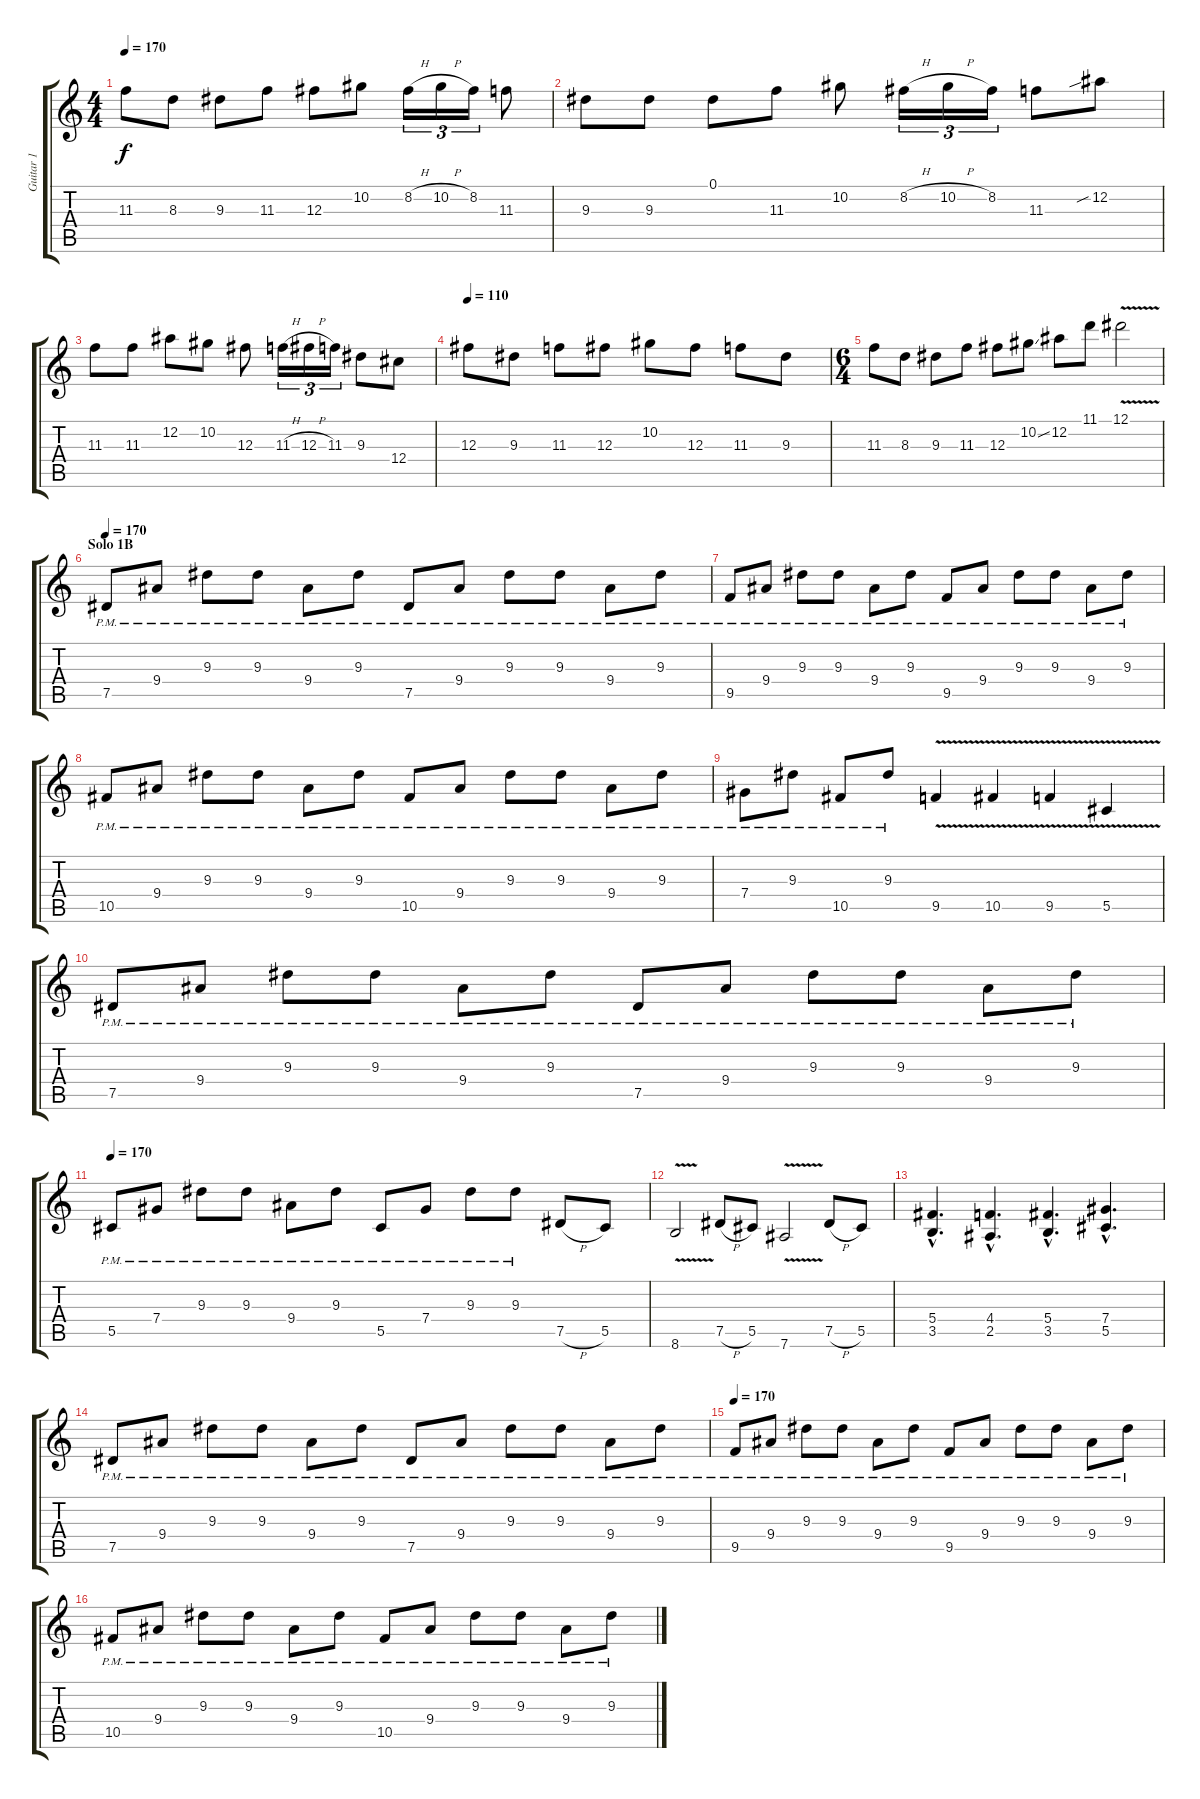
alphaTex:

\track ("Guitar 1" "Guitar 1") {instrument distortionguitar}
\staff {score tabs}
\tuning (Eb4 Bb3 Gb3 Db3 Ab2 Eb2) {hide}
\ts (4 4)
\tempo 170
\clef g2
\ks c
11.3.8{dy f} 8.3.8 9.3.8 11.3.8 12.3.8 10.2.8 8.2{h}.16{tu (3 2)} 10.2{h}.16{tu (3 2)} 8.2.16{tu (3 2)} 11.3.8 |
9.3.8 9.3.8 0.1.8 11.3.8 10.2.8 8.2{h}.16{tu (3 2)} 10.2{h}.16{tu (3 2)} 8.2.16{tu (3 2)} 11.3.8 12.2{sib}.8 |
11.3.8 11.3.8 12.2.8 10.2.8 12.3.8 11.3{h}.16{tu (3 2)} 12.3{h}.16{tu (3 2)} 11.3.16{tu (3 2)} 9.3.8 12.4.8 |
\tempo 110
12.3.8 9.3.8 11.3.8 12.3.8 10.2.8 12.3.8 11.3.8 9.3.8 |
\ts (6 4)
11.3.8 8.3.8 9.3.8 11.3.8 12.3.8 10.2{ss}.8 12.2.8 11.1.8 12.1{v}.2 |
\section ("" "Solo 1B ")
\tempo 170
7.5{pm}.8{instrument distortionguitar} 9.4{pm}.8 9.3{pm}.8 9.3{pm}.8 9.4{pm}.8 9.3{pm}.8 7.5{pm}.8 9.4{pm}.8 9.3{pm}.8 9.3{pm}.8 9.4{pm}.8 9.3{pm}.8 |
9.5{pm}.8 9.4{pm}.8 9.3{pm}.8 9.3{pm}.8 9.4{pm}.8 9.3{pm}.8 9.5{pm}.8 9.4{pm}.8 9.3{pm}.8 9.3{pm}.8 9.4{pm}.8 9.3{pm}.8 |
10.5{pm}.8 9.4{pm}.8 9.3{pm}.8 9.3{pm}.8 9.4{pm}.8 9.3{pm}.8 10.5{pm}.8 9.4{pm}.8 9.3{pm}.8 9.3{pm}.8 9.4{pm}.8 9.3{pm}.8 |
7.4{pm}.8 9.3{pm}.8 10.5{pm}.8 9.3{pm}.8 9.5{v}.4 10.5{v}.4 9.5{v}.4 5.5{v}.4 |
7.5{pm}.8 9.4{pm}.8 9.3{pm}.8 9.3{pm}.8 9.4{pm}.8 9.3{pm}.8 7.5{pm}.8 9.4{pm}.8 9.3{pm}.8 9.3{pm}.8 9.4{pm}.8 9.3{pm}.8 |
\tempo 170
5.5{pm}.8 7.4{pm}.8 9.3{pm}.8 9.3{pm}.8 9.4{pm}.8 9.3{pm}.8 5.5{pm}.8 7.4{pm}.8 9.3{pm}.8 9.3{pm}.8 7.5{h}.8 5.5.8 |
8.6{v}.2 7.5{h}.8 5.5.8 7.6{v}.2 7.5{h}.8 5.5.8 |
(5.4{hac} 3.5{hac}).4{d} (4.4{hac} 2.5{hac}).4{d} (5.4{hac} 3.5{hac}).4{d} (7.4{hac} 5.5{hac}).4{d} |
7.5{pm}.8 9.4{pm}.8 9.3{pm}.8 9.3{pm}.8 9.4{pm}.8 9.3{pm}.8 7.5{pm}.8 9.4{pm}.8 9.3{pm}.8 9.3{pm}.8 9.4{pm}.8 9.3{pm}.8 |
\tempo 170
9.5{pm}.8 9.4{pm}.8 9.3{pm}.8 9.3{pm}.8 9.4{pm}.8 9.3{pm}.8 9.5{pm}.8 9.4{pm}.8 9.3{pm}.8 9.3{pm}.8 9.4{pm}.8 9.3{pm}.8 |
10.5{pm}.8 9.4{pm}.8 9.3{pm}.8 9.3{pm}.8 9.4{pm}.8 9.3{pm}.8 10.5{pm}.8 9.4{pm}.8 9.3{pm}.8 9.3{pm}.8 9.4{pm}.8 9.3{pm}.8
